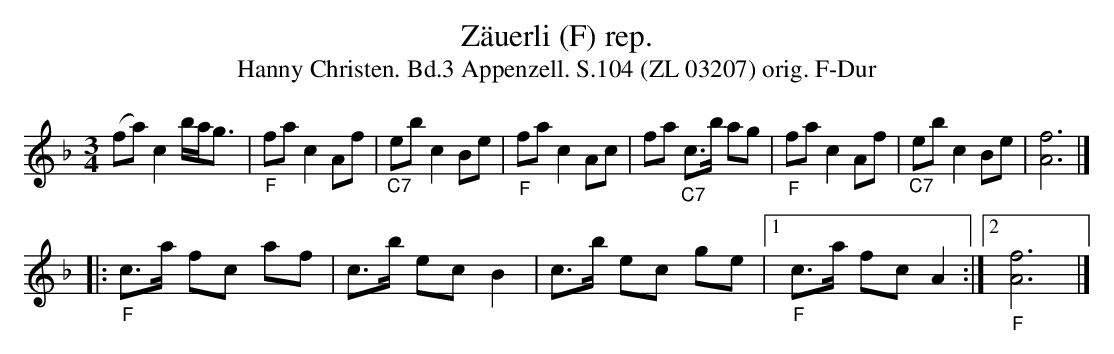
X:1
T:Zäuerli (F) rep.
T:Hanny Christen. Bd.3 Appenzell. S.104 (ZL 03207) orig. F-Dur
M:3/4
L:1/8
K:F
(fa) c2 b/a<g | "_F"fa c2 Af | "_C7"eb c2 Be | "_F"fa c2 Ac | \
 fa "_C7"c>b ag | "_F"fa c2 Af | "_C7"eb c2 Be | [A6f6] |]
|:"_F"c>a fc af | c>b ec B2 | c>b ec ge |1 "_F"c>a fc A2 :|2 "_F"[A6f6] |]
